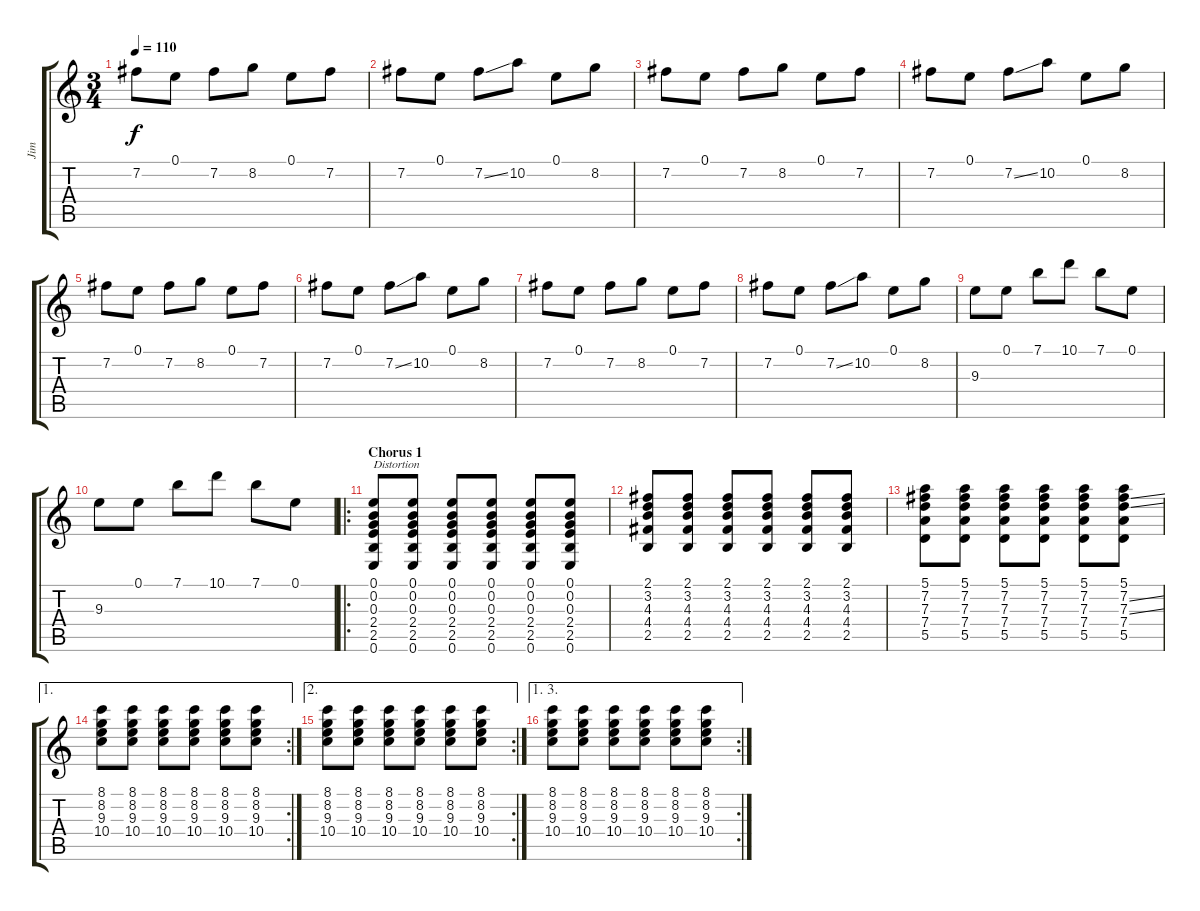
\track ("Jim" "Jim") {instrument electricguitarjazz}
\staff {score tabs}
\tuning (E4 B3 G3 D3 A2 E2) {hide}
\ts (3 4)
\tempo 110
\clef g2
\ks c
7.2.8{dy f} 0.1.8 7.2.8 8.2.8 0.1.8 7.2.8 |
7.2.8 0.1.8 7.2{ss}.8 10.2.8 0.1.8 8.2.8 |
7.2.8 0.1.8 7.2.8 8.2.8 0.1.8 7.2.8 |
7.2.8 0.1.8 7.2{ss}.8 10.2.8 0.1.8 8.2.8 |
7.2.8 0.1.8 7.2.8 8.2.8 0.1.8 7.2.8 |
7.2.8 0.1.8 7.2{ss}.8 10.2.8 0.1.8 8.2.8 |
7.2.8 0.1.8 7.2.8 8.2.8 0.1.8 7.2.8 |
7.2.8 0.1.8 7.2{ss}.8 10.2.8 0.1.8 8.2.8 |
9.3.8 0.1.8 7.1.8 10.1.8 7.1.8 0.1.8 |
9.3.8 0.1.8 7.1.8 10.1.8 7.1.8 0.1.8 |
\ro
\section ("" "Chorus 1")
(0.1 0.2 0.3 2.4 2.5 0.6).8{txt "Distortion" instrument distortionguitar} (0.1 0.2 0.3 2.4 2.5 0.6).8 (0.1 0.2 0.3 2.4 2.5 0.6).8 (0.1 0.2 0.3 2.4 2.5 0.6).8 (0.1 0.2 0.3 2.4 2.5 0.6).8 (0.1 0.2 0.3 2.4 2.5 0.6).8 |
(2.1 3.2 4.3 4.4 2.5).8{instrument distortionguitar} (2.1 3.2 4.3 4.4 2.5).8 (2.1 3.2 4.3 4.4 2.5).8 (2.1 3.2 4.3 4.4 2.5).8 (2.1 3.2 4.3 4.4 2.5).8 (2.1 3.2 4.3 4.4 2.5).8 |
(5.1 7.2 7.3 7.4 5.5).8{instrument distortionguitar} (5.1 7.2 7.3 7.4 5.5).8 (5.1 7.2 7.3 7.4 5.5).8 (5.1 7.2 7.3 7.4 5.5).8 (5.1 7.2 7.3 7.4 5.5).8 (5.1 7.2{ss} 7.3{ss} 7.4 5.5).8 |
\ae 1
\rc 2
(8.1 8.2 9.3 10.4).8{instrument distortionguitar} (8.1 8.2 9.3 10.4).8 (8.1 8.2 9.3 10.4).8 (8.1 8.2 9.3 10.4).8 (8.1 8.2 9.3 10.4).8 (8.1 8.2 9.3 10.4).8 |
\ae 2
\rc 2
(8.1 8.2 9.3 10.4).8{instrument distortionguitar} (8.1 8.2 9.3 10.4).8 (8.1 8.2 9.3 10.4).8 (8.1 8.2 9.3 10.4).8 (8.1 8.2 9.3 10.4).8 (8.1 8.2 9.3 10.4).8 |
\ae (1 3)
\rc 2
(8.1 8.2 9.3 10.4).8{instrument distortionguitar} (8.1 8.2 9.3 10.4).8 (8.1 8.2 9.3 10.4).8 (8.1 8.2 9.3 10.4).8 (8.1 8.2 9.3 10.4).8 (8.1 8.2 9.3 10.4).8
